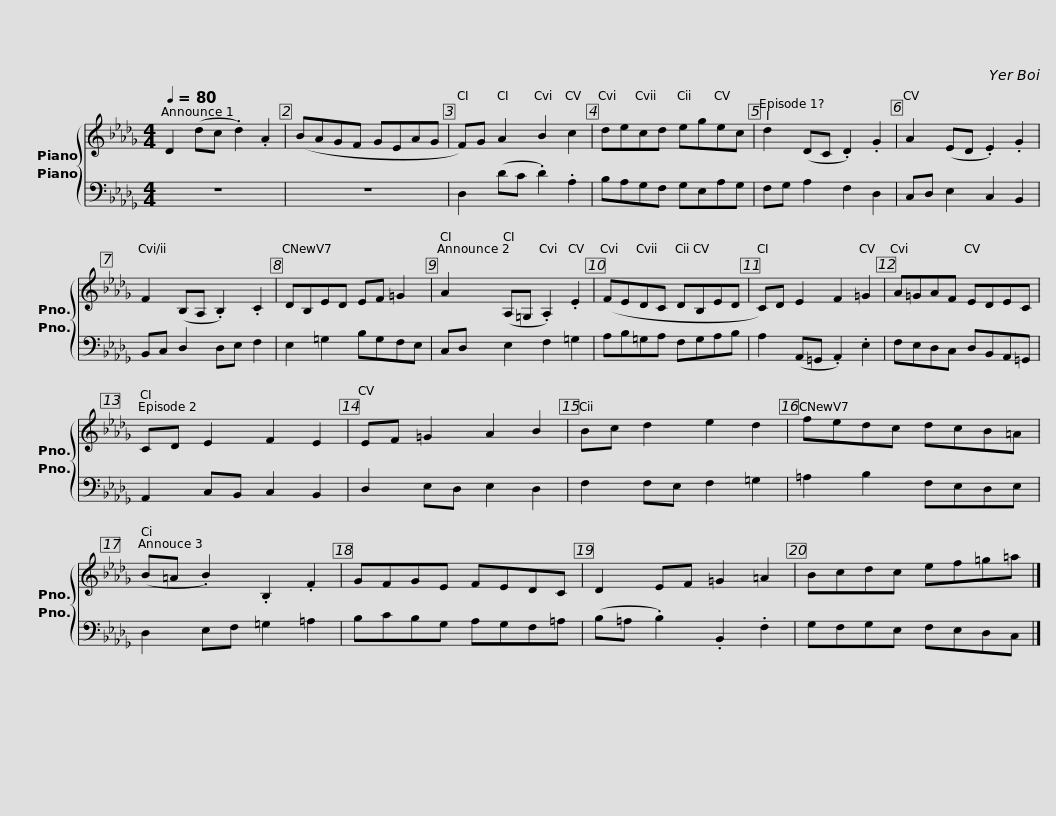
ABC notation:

X:1
%%score { 1 2 }
L:1/8
Q:1/4=80
M:4/4
I:linebreak $
K:Db
V:1 treble
V:2 bass
V:1
 D2 (dc .d2) .A2 | (BAGF GEAG | F)G A2 B2 c2 | decd egec |$ d2 (DC .D2) .G2 | %5
 A2 (ED .E2) .G2 | F2 (B,A, .B,2) .C2 | DB,ED EF =G2 |$ A2 (A,=G, .A,2) .E2 | (FEDC DB,ED | %10
 C)D E2 F2 =G2 | A=GAF EDEC |$ CD E2 F2 E2 | EF =G2 A2 B2 | Bc d2 e2 d2 | %15
 fedc dcB=A |$ (B=A .B2) .B,2 .F2 | GFGE FEDC | D2 EF =G2 =A2 | Bcdc ef=g=a |] %20
V:2
 z8 | z8 | D,2 (DC .D2) .A,2 | B,A,G,F, G,E,A,G, |$ F,G, A,2 F,2 D,2 | %5
 C,D, E,2 C,2 B,,2 | B,,C, D,2 D,E, F,2 | E,2 =G,2 B,G,F,E, |$ C,D, E,2 F,2 =G,2 | A,B,=G,A, F,G,A,B, | %10
 A,2 (A,,=G,, .A,,2) .E,2 | F,E,D,C, D,B,,A,,=G,, |$ A,,2 C,B,, C,2 B,,2 | D,2 E,D, E,2 D,2 | F,2 F,E, F,2 =G,2 | %15
 =A,2 B,2 F,E,D,E, |$ D,2 E,F, =G,2 =A,2 | B,CB,G, A,G,F,=A, | (B,=A, .B,2) .B,,2 .F,2 | G,F,G,E, F,E,D,C, |] %20
